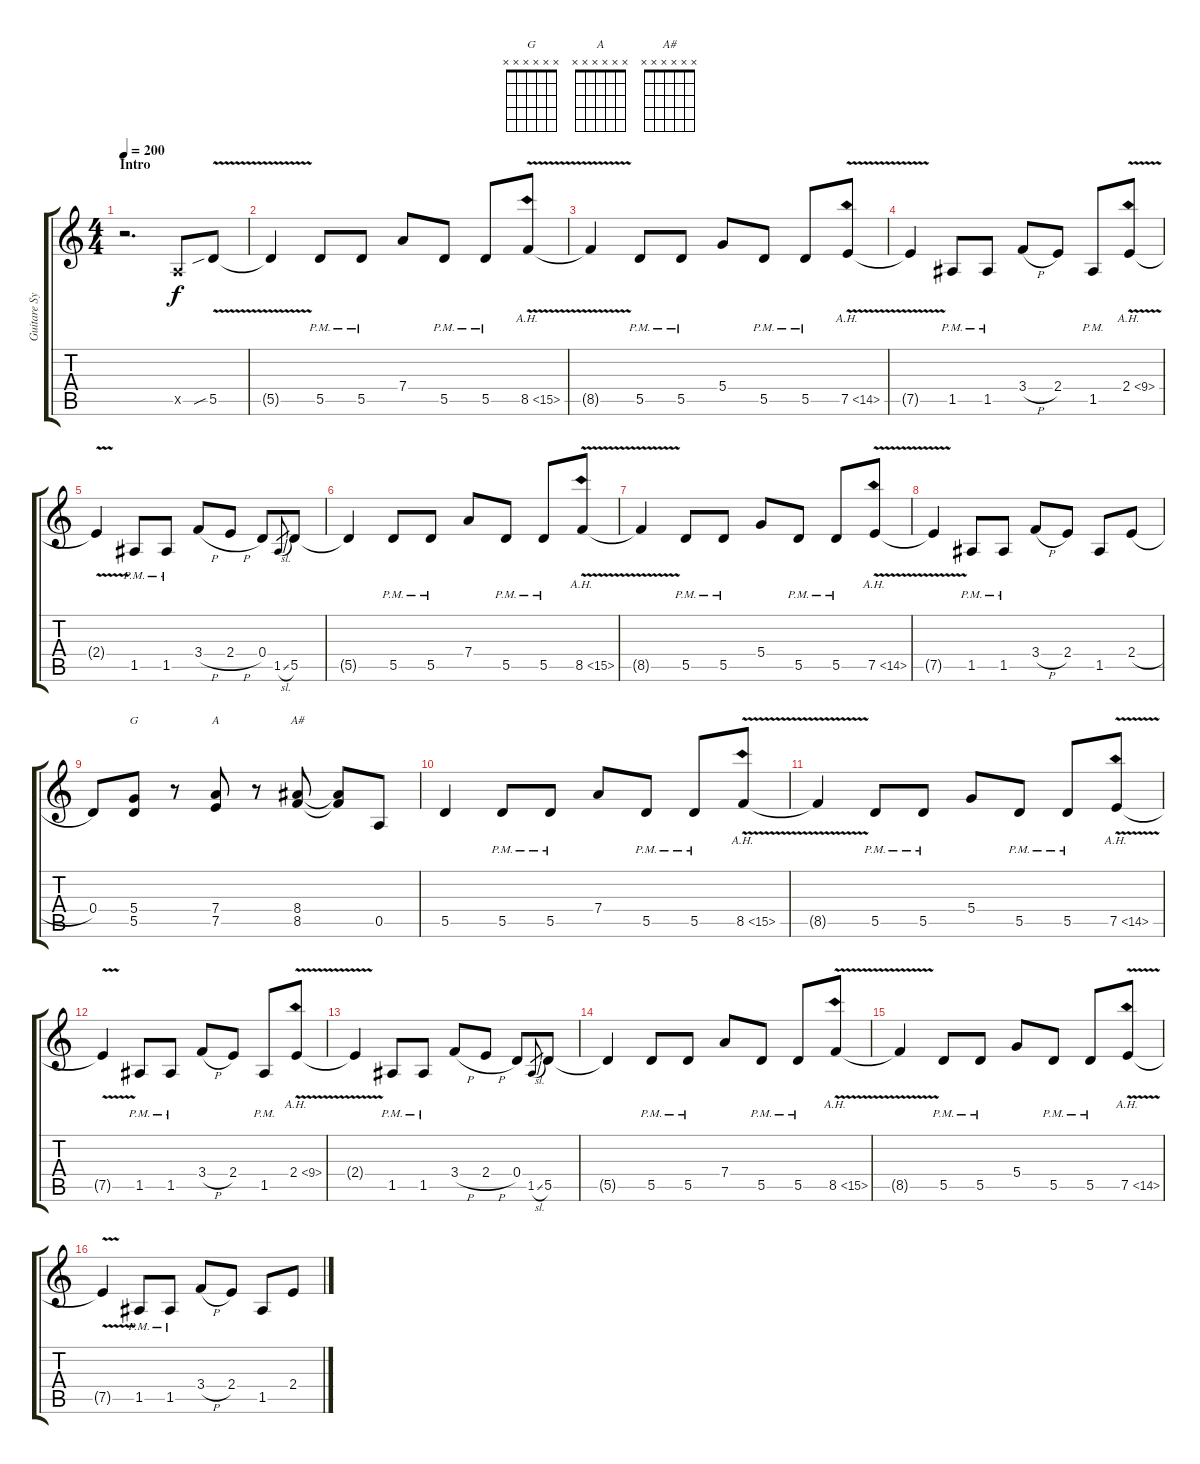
\track ("Guitare Sylvain" "Guitare Sy") {instrument overdrivenguitar}
\staff {score tabs}
\tuning (E4 B3 G3 D3 A2 E2) {hide}
\chord ("G" x x x x x x)
\chord ("A" x x x x x x)
\chord ("A#" x x x x x x)
\ts (4 4)
\section ("" "Intro")
\tempo 200
\clef g2
\ks c
r.2{d dy f instrument overdrivenguitar} 0.5{x}.8 5.5{v sib}.8 |
5.5{t}.4 5.5{pm}.8 5.5{pm}.8 7.4.8 5.5{pm}.8 5.5{pm}.8 8.5{ah 7 v}.8 |
8.5{t}.4 5.5{pm}.8 5.5{pm}.8 5.4.8 5.5{pm}.8 5.5{pm}.8 7.5{ah 7 v}.8 |
7.5{t}.4 1.5{pm}.8 1.5{pm}.8 3.4{h}.8 2.4.8 1.5{pm}.8 2.4{ah 7 v}.8 |
2.4{t}.4 1.5{pm}.8 1.5{pm}.8 3.4{h}.8 2.4{h}.8 0.4.8 1.5{sl}.8{gr} 5.5.8 |
5.5{t}.4 5.5{pm}.8 5.5{pm}.8 7.4.8 5.5{pm}.8 5.5{pm}.8 8.5{ah 7 v}.8 |
8.5{t}.4 5.5{pm}.8 5.5{pm}.8 5.4.8 5.5{pm}.8 5.5{pm}.8 7.5{ah 7 v}.8 |
7.5{t}.4 1.5{pm}.8 1.5{pm}.8 3.4{h}.8 2.4.8 1.5.8 2.4{h}.8 |
0.4.8 (5.4 5.5).8{ch "G"} r.8 (7.4 7.5).8{ch "A"} r.8 (8.4 8.5).8{ch "A#"} (8.4{t} 8.5{t}).8 0.5.8 |
5.5.4 5.5{pm}.8 5.5{pm}.8 7.4.8 5.5{pm}.8 5.5{pm}.8 8.5{ah 7 v}.8 |
8.5{t}.4 5.5{pm}.8 5.5{pm}.8 5.4.8 5.5{pm}.8 5.5{pm}.8 7.5{ah 7 v}.8 |
7.5{t}.4 1.5{pm}.8 1.5{pm}.8 3.4{h}.8 2.4.8 1.5{pm}.8 2.4{ah 7 v}.8 |
2.4{t}.4 1.5{pm}.8 1.5{pm}.8 3.4{h}.8 2.4{h}.8 0.4.8 1.5{sl}.8{gr} 5.5.8 |
5.5{t}.4 5.5{pm}.8 5.5{pm}.8 7.4.8 5.5{pm}.8 5.5{pm}.8 8.5{ah 7 v}.8 |
8.5{t}.4 5.5{pm}.8 5.5{pm}.8 5.4.8 5.5{pm}.8 5.5{pm}.8 7.5{ah 7 v}.8 |
7.5{t}.4 1.5{pm}.8 1.5{pm}.8 3.4{h}.8 2.4.8 1.5.8 2.4{h}.8
